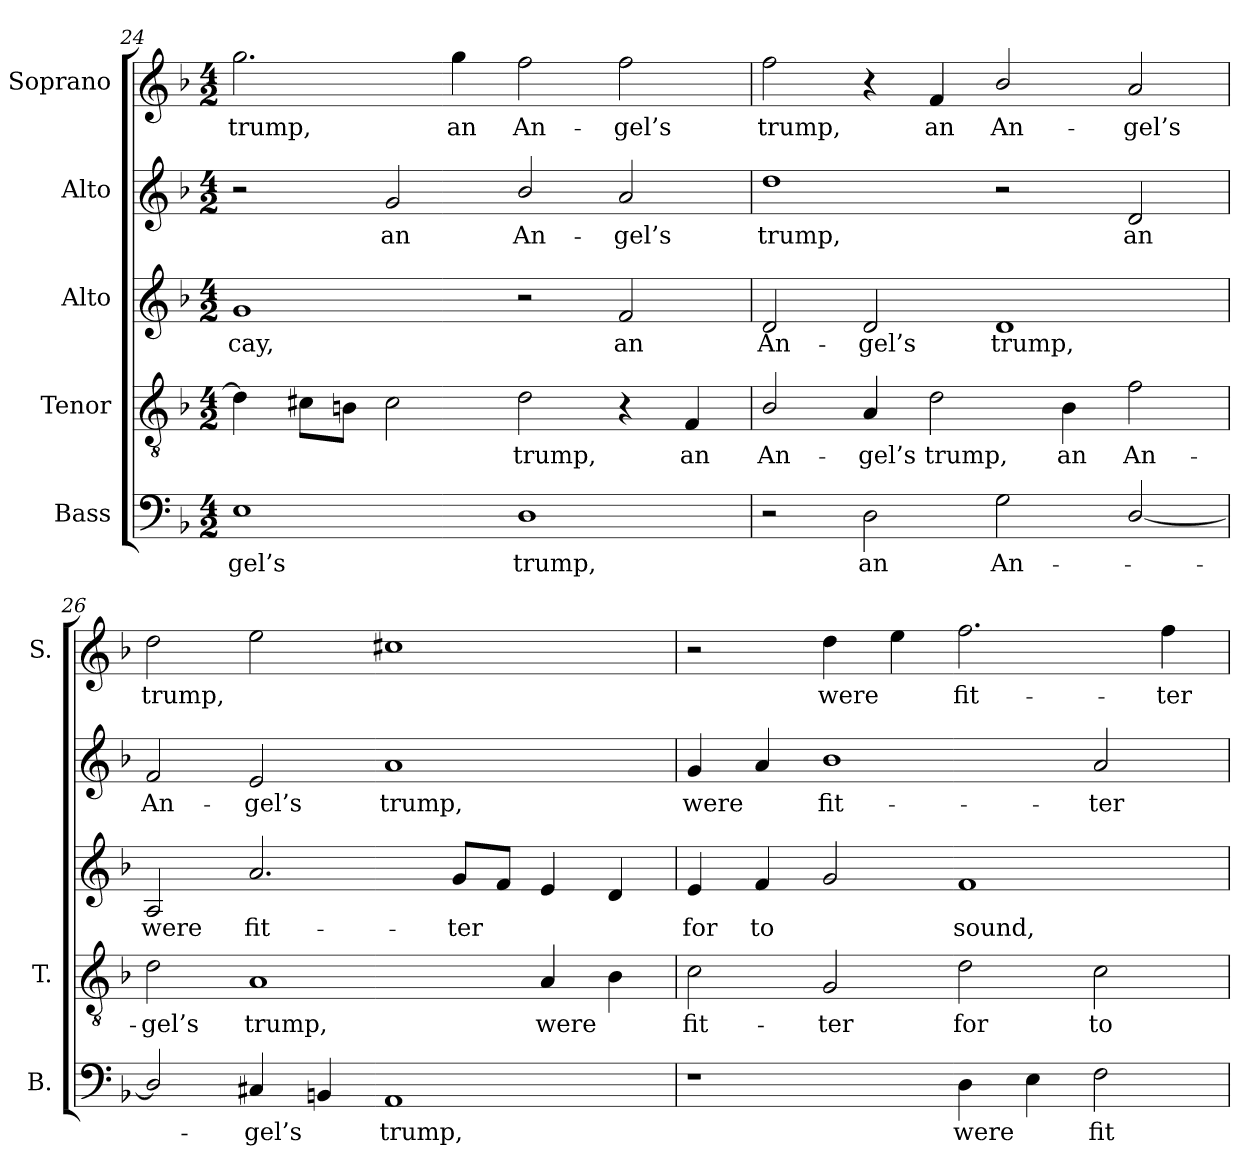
**kern	**text	**kern	**text	**kern	**text	**kern	**text	**kern	**text
*part5	*part5	*part4	*part4	*part3	*part3	*part2	*part2	*part1	*part1
*staff5	*staff5	*staff4	*staff4	*staff3	*staff3	*staff2	*staff2	*staff1	*staff1
*I"Bass	*	*I"Tenor	*	*I"Alto	*	*I"Alto	*	*I"Soprano	*
*I'B.	*	*I'T.	*	*	*	*	*	*I'S.	*
*clefF4	*	*clefGv2	*	*clefG2	*	*clefG2	*	*clefG2	*
*	*	*ITrd7c12	*	*	*	*	*	*	*
*k[b-]	*	*k[b-]	*	*k[b-]	*	*k[b-]	*	*k[b-]	*
*F:	*	*F:	*	*F:	*	*F:	*	*F:	*
*M4/2	*	*M4/2	*	*M4/2	*	*M4/2	*	*M4/2	*
=24	=24	=24	=24	=24	=24	=24	=24	=24	=24
!	!LO:LY:b:color=#000000	!	!	!	!	!	!	!	!
!	!	!	!	!	!LO:LY:b:color=#000000	!	!	!	!
!	!	!	!	!	!	!	!	!	!LO:LY:b:color=#000000
1Ei	-gel’s	4Di\]	.	1gi	-cay,	2r	.	2.ggi\	trump,
.	.	8C#Xi\L	.	.	.	.	.	.	.
.	.	8BBni\J	.	.	.	.	.	.	.
!	!	!	!	!	!	!	!LO:LY:b:color=#000000	!	!
.	.	2C#i\	.	.	.	2gi/	an	.	.
!	!	!	!	!	!	!	!	!	!LO:LY:b:color=#000000
.	.	.	.	.	.	.	.	4ggi\	an
!	!LO:LY:b:color=#000000	!	!	!	!	!	!	!	!
!	!	!	!LO:LY:b:color=#000000	!	!	!	!	!	!
!	!	!	!	!	!	!	!LO:LY:b:color=#000000	!	!
!	!	!	!	!	!	!	!	!	!LO:LY:b:color=#000000
1Di	trump,	2Di\	trump,	2r	.	2b-i/	An-	2ffi\	An-
!	!	!	!	!	!LO:LY:b:color=#000000	!	!	!	!
!	!	!	!	!	!	!	!LO:LY:b:color=#000000	!	!
!	!	!	!	!	!	!	!	!	!LO:LY:b:color=#000000
.	.	4r	.	2fi/	an	2ai/	-gel’s	2ffi\	-gel’s
!	!	!	!LO:LY:b:color=#000000	!	!	!	!	!	!
.	.	4FFi/	an	.	.	.	.	.	.
=25	=25	=25	=25	=25	=25	=25	=25	=25	=25
!	!	!	!LO:LY:b:color=#000000	!	!	!	!	!	!
!	!	!	!	!	!LO:LY:b:color=#000000	!	!	!	!
!	!	!	!	!	!	!	!LO:LY:b:color=#000000	!	!
!	!	!	!	!	!	!	!	!	!LO:LY:b:color=#000000
2r	.	2BB-i/	An-	2di/	An-	1ddi	trump,	2ffi\	trump,
!	!LO:LY:b:color=#000000	!	!	!	!	!	!	!	!
!	!	!	!LO:LY:b:color=#000000	!	!	!	!	!	!
!	!	!	!	!	!LO:LY:b:color=#000000	!	!	!	!
2Di\	an	4AAi/	-gel’s	2di/	-gel’s	.	.	4r	.
!	!	!	!LO:LY:b:color=#000000	!	!	!	!	!	!
!	!	!	!	!	!	!	!	!	!LO:LY:b:color=#000000
.	.	2Di\	trump,	.	.	.	.	4fi/	an
!	!LO:LY:b:color=#000000	!	!	!	!	!	!	!	!
!	!	!	!	!	!LO:LY:b:color=#000000	!	!	!	!
!	!	!	!	!	!	!	!	!	!LO:LY:b:color=#000000
2Gi\	An-	.	.	1di	trump,	2r	.	2b-i/	An-
!	!	!	!LO:LY:b:color=#000000	!	!	!	!	!	!
.	.	4BB-i\	an	.	.	.	.	.	.
!	!	!	!LO:LY:b:color=#000000	!	!	!	!	!	!
!	!	!	!	!	!	!	!LO:LY:b:color=#000000	!	!
!	!	!	!	!	!	!	!	!	!LO:LY:b:color=#000000
[<2Di/	.	2Fi\	An-	.	.	2di/	an	2ai/	-gel’s
=26	=26	=26	=26	=26	=26	=26	=26	=26	=26
!	!	!	!LO:LY:b:color=#000000	!	!	!	!	!	!
!	!	!	!	!	!LO:LY:b:color=#000000	!	!	!	!
!	!	!	!	!	!	!	!LO:LY:b:color=#000000	!	!
!	!	!	!	!	!	!	!	!	!LO:LY:b:color=#000000
2Di/]	.	2Di\	-gel’s	2Ai/	were	2fi/	An-	2ddi\	trump,
!	!LO:LY:b:color=#000000	!	!	!	!	!	!	!	!
!	!	!	!LO:LY:b:color=#000000	!	!	!	!	!	!
!	!	!	!	!	!LO:LY:b:color=#000000	!	!	!	!
!	!	!	!	!	!	!	!LO:LY:b:color=#000000	!	!
4C#Xi/	-gel’s	1AAi	trump,	2.ai/	fit-	2ei/	-gel’s	2eei\	.
4BBni/	.	.	.	.	.	.	.	.	.
!	!LO:LY:b:color=#000000	!	!	!	!	!	!	!	!
!	!	!	!	!	!	!	!LO:LY:b:color=#000000	!	!
1AAi	trump,	.	.	.	.	1ai	trump,	1cc#Xi	.
!	!	!	!	!	!LO:LY:b:color=#000000	!	!	!	!
.	.	.	.	8gi/L	-ter	.	.	.	.
.	.	.	.	8fi/J	.	.	.	.	.
!	!	!	!LO:LY:b:color=#000000	!	!	!	!	!	!
.	.	4AAi/	were	4ei/	.	.	.	.	.
.	.	4BB-i\	.	4di/	.	.	.	.	.
!!LO:PB:g=z
=27	=27	=27	=27	=27	=27	=27	=27	=27	=27
!	!	!	!LO:LY:b:color=#000000	!	!	!	!	!	!
!	!	!	!	!	!LO:LY:b:color=#000000	!	!	!	!
!	!	!	!	!	!	!	!LO:LY:b:color=#000000	!	!
1r	.	2Ci\	fit-	4ei/	for	4gi/	were	2r	.
!	!	!	!	!	!LO:LY:b:color=#000000	!	!	!	!
.	.	.	.	4fi/	to	4ai/	.	.	.
!	!	!	!LO:LY:b:color=#000000	!	!	!	!	!	!
!	!	!	!	!	!	!	!LO:LY:b:color=#000000	!	!
!	!	!	!	!	!	!	!	!	!LO:LY:b:color=#000000
.	.	2GGi/	-ter	2gi/	.	1b-i	fit-	4ddi\	were
.	.	.	.	.	.	.	.	4eei\	.
!	!LO:LY:b:color=#000000	!	!	!	!	!	!	!	!
!	!	!	!LO:LY:b:color=#000000	!	!	!	!	!	!
!	!	!	!	!	!LO:LY:b:color=#000000	!	!	!	!
!	!	!	!	!	!	!	!	!	!LO:LY:b:color=#000000
4Di\	were	2Di\	for	1fi	sound,	.	.	2.ffi\	fit-
4Ei\	.	.	.	.	.	.	.	.	.
!	!LO:LY:b:color=#000000	!	!	!	!	!	!	!	!
!	!	!	!LO:LY:b:color=#000000	!	!	!	!	!	!
!	!	!	!	!	!	!	!LO:LY:b:color=#000000	!	!
2Fi\	fit-	2Ci\	to	.	.	2ai/	-ter	.	.
!	!	!	!	!	!	!	!	!	!LO:LY:b:color=#000000
.	.	.	.	.	.	.	.	4ffi\	-ter
=	=	=	=	=	=	=	=	=	=
*-	*-	*-	*-	*-	*-	*-	*-	*-	*-
